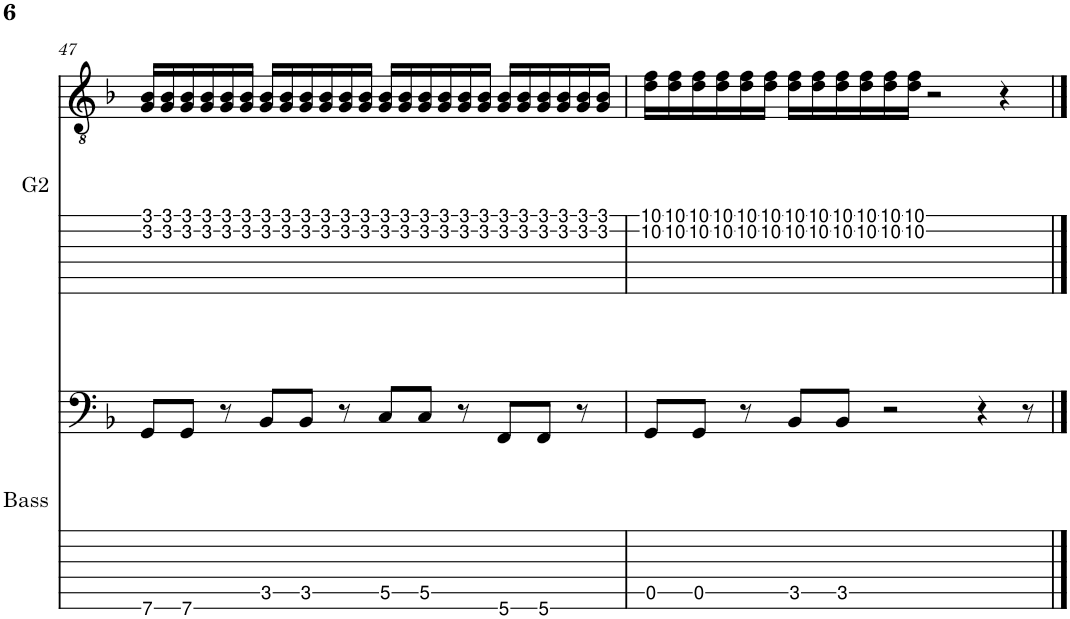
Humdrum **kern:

**kern	**kern	**kern	**kern
*part2	*part2	*part1	*part1
*staff4	*staff3	*staff2	*staff1
*I"Bass	*	*I"G2 - Rhtyhm	*
*I'Bass	*	*I'G2	*
!!LO:PB:g=z
*clefF4	*clefF4	*	*clefGv2
*Trd7c12	*Trd7c12	*Trd-7c-12	*Trd-7c-12
*k[b-]	*k[b-]	*k[b-]	*k[b-]
*M12/8	*M12/8	*M12/8	*M12/8
=47	=47	=47	=47
8GGL	8GG/L	16G\ 16B-\LL	16G/ 16B-/LL
.	.	16G\ 16B-\	16G/ 16B-/
8GGJ	8GG/J	16G\ 16B-\	16G/ 16B-/
.	.	16G\ 16B-\	16G/ 16B-/
8r	8r	16G\ 16B-\	16G/ 16B-/
.	.	16G\ 16B-\JJ	16G/ 16B-/JJ
8BB-L	8BB-/L	16G\ 16B-\LL	16G/ 16B-/LL
.	.	16G\ 16B-\	16G/ 16B-/
8BB-J	8BB-/J	16G\ 16B-\	16G/ 16B-/
.	.	16G\ 16B-\	16G/ 16B-/
8r	8r	16G\ 16B-\	16G/ 16B-/
.	.	16G\ 16B-\JJ	16G/ 16B-/JJ
8CL	8C/L	16G\ 16B-\LL	16G/ 16B-/LL
.	.	16G\ 16B-\	16G/ 16B-/
8CJ	8C/J	16G\ 16B-\	16G/ 16B-/
.	.	16G\ 16B-\	16G/ 16B-/
8r	8r	16G\ 16B-\	16G/ 16B-/
.	.	16G\ 16B-\JJ	16G/ 16B-/JJ
8FFL	8FF/L	16G\ 16B-\LL	16G/ 16B-/LL
.	.	16G\ 16B-\	16G/ 16B-/
8FFJ	8FF/J	16G\ 16B-\	16G/ 16B-/
.	.	16G\ 16B-\	16G/ 16B-/
8r	8r	16G\ 16B-\	16G/ 16B-/
.	.	16G\ 16B-\JJ	16G/ 16B-/JJ
=48	=48	=48	=48
8GGL	8GG/L	16d\ 16f\LL	16d\ 16f\LL
.	.	16d\ 16f\	16d\ 16f\
8GGJ	8GG/J	16d\ 16f\	16d\ 16f\
.	.	16d\ 16f\	16d\ 16f\
8r	8r	16d\ 16f\	16d\ 16f\
.	.	16d\ 16f\JJ	16d\ 16f\JJ
8BB-L	8BB-/L	16d\ 16f\LL	16d\ 16f\LL
.	.	16d\ 16f\	16d\ 16f\
8BB-J	8BB-/J	16d\ 16f\	16d\ 16f\
.	.	16d\ 16f\	16d\ 16f\
2r	2r	16d\ 16f\	16d\ 16f\
.	.	16d\ 16f\JJ	16d\ 16f\JJ
.	.	2r	2r
4r	4r	.	.
.	.	4r	4r
8r	8r	.	.
==	==	==	==
*-	*-	*-	*-
